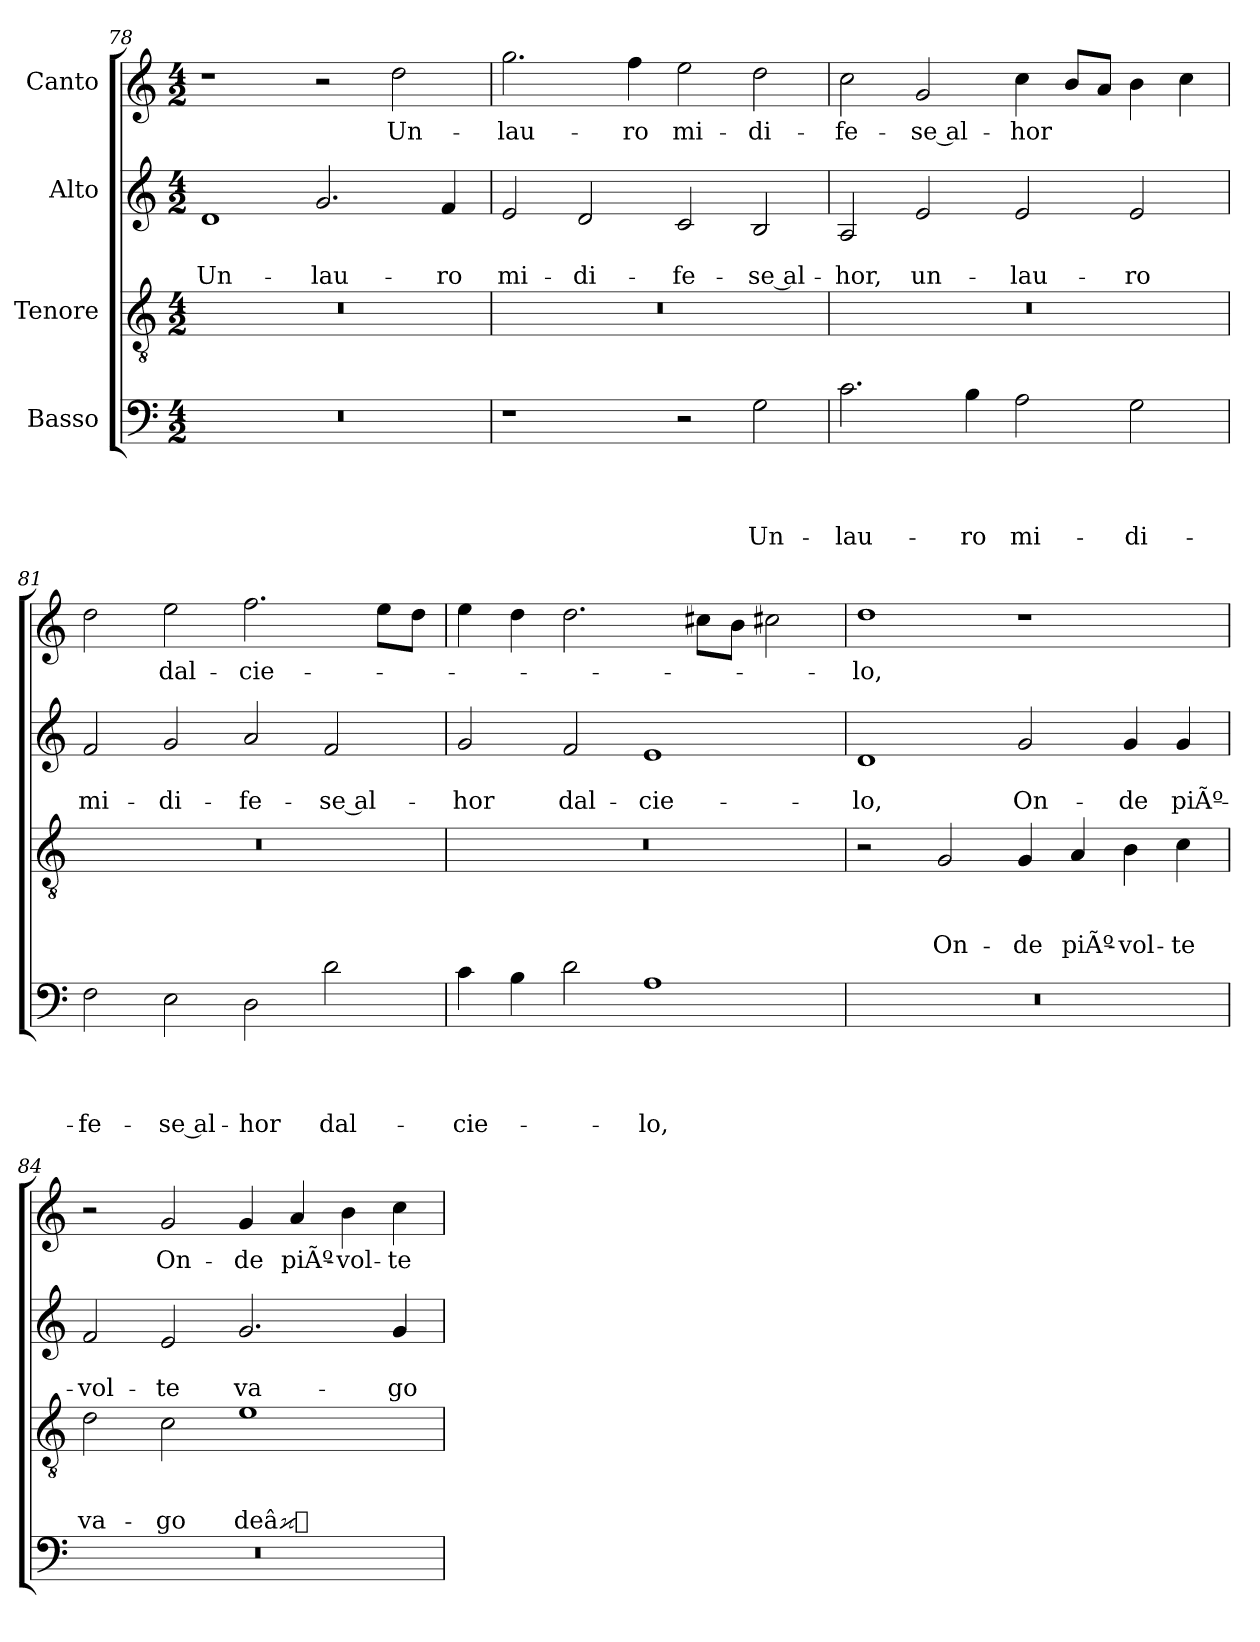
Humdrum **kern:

**kern	**text	**text	**text	**text	**kern	**text	**text	**text	**kern	**text	**text	**kern	**text
*part4	*part4	*part4	*part4	*part4	*part3	*part3	*part3	*part3	*part2	*part2	*part2	*part1	*part1
*staff4	*staff4	*staff4	*staff4	*staff4	*staff3	*staff3	*staff3	*staff3	*staff2	*staff2	*staff2	*staff1	*staff1
*I"Basso	*	*	*	*	*I"Tenore	*	*	*	*I"Alto	*	*	*I"Canto	*
*clefF4	*	*	*	*	*clefGv2	*	*	*	*clefG2	*	*	*clefG2	*
*k[]	*	*	*	*	*k[]	*	*	*	*k[]	*	*	*k[]	*
*M4/2	*	*	*	*	*M4/2	*	*	*	*M4/2	*	*	*M4/2	*
=78	=78	=78	=78	=78	=78	=78	=78	=78	=78	=78	=78	=78	=78
0r	.	.	.	.	0r	.	.	.	1d/	.	Un-	1r	.
.	.	.	.	.	.	.	.	.	2.g/	.	lau-	2r	.
.	.	.	.	.	.	.	.	.	.	.	.	2dd\	Un-
.	.	.	.	.	.	.	.	.	4f/	.	-ro	.	.
=79	=79	=79	=79	=79	=79	=79	=79	=79	=79	=79	=79	=79	=79
1r	.	.	.	.	0r	.	.	.	2e/	.	mi-	2.gg\	lau-
.	.	.	.	.	.	.	.	.	2d/	.	di-	.	.
.	.	.	.	.	.	.	.	.	.	.	.	4ff\	-ro
2r	.	.	.	.	.	.	.	.	2c/	.	-fe-	2ee\	mi-
2G\	.	.	.	Un-	.	.	.	.	2B/	.	-se al-	2dd\	di-
=80	=80	=80	=80	=80	=80	=80	=80	=80	=80	=80	=80	=80	=80
2.c\	.	.	.	lau-	0r	.	.	.	2A/	.	-hor,	2cc\	-fe-
.	.	.	.	.	.	.	.	.	2e/	.	un-	2g/	-se al-
4B\	.	.	.	-ro	.	.	.	.	.	.	.	.	.
2A\	.	.	.	mi-	.	.	.	.	2e/	.	lau-	4cc\	-hor
.	.	.	.	.	.	.	.	.	.	.	.	8b/L	.
.	.	.	.	.	.	.	.	.	.	.	.	8a/J	.
2G\	.	.	.	di-	.	.	.	.	2e/	.	-ro	4b\	.
.	.	.	.	.	.	.	.	.	.	.	.	4cc\	.
=81	=81	=81	=81	=81	=81	=81	=81	=81	=81	=81	=81	=81	=81
2F\	.	.	.	-fe-	0r	.	.	.	2f/	.	mi-	2dd\	.
2E\	.	.	.	-se al-	.	.	.	.	2g/	.	di-	2ee\	dal-
2D\	.	.	.	-hor	.	.	.	.	2a/	.	-fe-	2.ff\	cie-
2d\	.	.	.	dal-	.	.	.	.	2f/	.	-se al-	.	.
.	.	.	.	.	.	.	.	.	.	.	.	8ee\L	.
.	.	.	.	.	.	.	.	.	.	.	.	8dd\J	.
=82	=82	=82	=82	=82	=82	=82	=82	=82	=82	=82	=82	=82	=82
4c\	.	.	.	cie-	0r	.	.	.	2g/	.	-hor	4ee\	.
4B\	.	.	.	.	.	.	.	.	.	.	.	4dd\	.
2d\	.	.	.	.	.	.	.	.	2f/	.	dal-	2.dd\	.
1A\	.	.	.	-lo,	.	.	.	.	1e/	.	cie-	.	.
.	.	.	.	.	.	.	.	.	.	.	.	8cc#X\L	.
.	.	.	.	.	.	.	.	.	.	.	.	8b\J	.
.	.	.	.	.	.	.	.	.	.	.	.	2cc#X\	.
=83	=83	=83	=83	=83	=83	=83	=83	=83	=83	=83	=83	=83	=83
0r	.	.	.	.	2r	.	.	.	1d/	.	-lo,	1dd\	-lo,
.	.	.	.	.	2G/	.	.	On-	.	.	.	.	.
.	.	.	.	.	4G/	.	.	-de	2g/	.	On-	1r	.
.	.	.	.	.	4A/	.	.	piÃº-	.	.	.	.	.
.	.	.	.	.	4B\	.	.	vol-	4g/	.	-de	.	.
.	.	.	.	.	4c\	.	.	-te	4g/	.	piÃº-	.	.
=84	=84	=84	=84	=84	=84	=84	=84	=84	=84	=84	=84	=84	=84
0r	.	.	.	.	2d\	.	.	va-	2f/	.	vol-	2r	.
.	.	.	.	.	2c\	.	.	-go	2e/	.	-te	2g/	On-
.	.	.	.	.	1e/	.	.	deâ-	2.g/	.	va-	4g/	-de
.	.	.	.	.	.	.	.	.	.	.	.	4a/	piÃº-
.	.	.	.	.	.	.	.	.	.	.	.	4b\	vol-
.	.	.	.	.	.	.	.	.	4g/	.	-go	4cc\	-te
=	=	=	=	=	=	=	=	=	=	=	=	=	=
*-	*-	*-	*-	*-	*-	*-	*-	*-	*-	*-	*-	*-	*-
